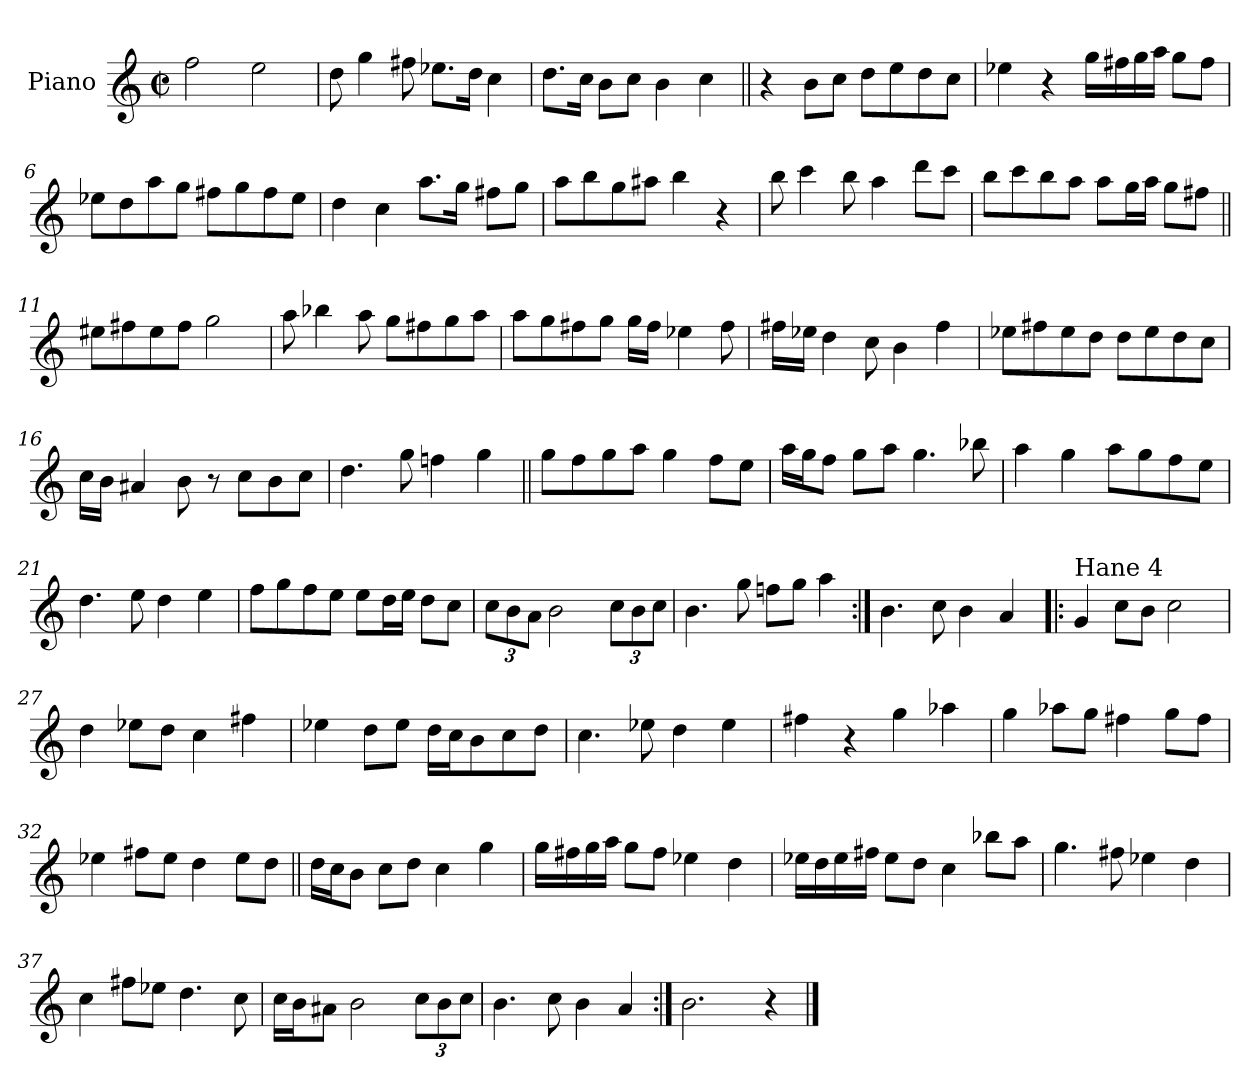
**kern
*part1
*staff1
*I"Piano
*I'Pno.
*clefG2
*k[]
*M2/2
*met(c|)
=1
2ff\
2ee\
=2
8dd\
4gg\
8ff#X\
8.ee-X\L
16dd\Jk
4cc\
=3
8.dd\L
16cc\Jk
8b\L
8cc\J
4b\
4cc\
=4||
4r
8b\L
8cc\J
8dd\L
8ee\
8dd\
8cc\J
=5
4ee-X\
4r
16gg\LL
16ff#X\
16gg\
16aa\JJ
8gg\L
8ff#\J
!!LO:LB:g=z
=6
8ee-X\L
8dd\
8aa\
8gg\J
8ff#X\L
8gg\
8ff#\
8ee-\J
=7
4dd\
4cc\
8.aa\L
16gg\Jk
8ff#X\L
8gg\J
=8
8aa\L
8bb\
8gg\
8aa#X\J
4bb\
4r
=9
8bb\
4ccc\
8bb\
4aa\
8ddd\L
8ccc\J
=10
8bb\L
8ccc\
8bb\
8aa\J
8aa\L
16gg\L
16aa\JJ
8gg\L
8ff#X\J
!!LO:LB:g=z
=11||
8ee#X\L
8ff#X\
8ee#\
8ff#\J
2gg\
=12
8aa\
4bb-X\
8aa\
8gg\L
8ff#X\
8gg\
8aa\J
=13
8aa\L
8gg\
8ff#X\
8gg\J
16gg\LL
16ff#\JJ
4ee-X\
8ff#\
=14
16ff#X\LL
16ee-X\JJ
4dd\
8cc\
4b\
4ff#\
=15
8ee-X\L
8ff#X\
8ee-\
8dd\J
8dd\L
8ee-\
8dd\
8cc\J
!!LO:LB:g=z
=16
16cc\LL
16b\JJ
4a#X/
8b\
8r
8cc\L
8b\
8cc\J
=17
4.dd\
8gg\
4ffn\
4gg\
=18||
8gg\L
8ff\
8gg\
8aa\J
4gg\
8ff\L
8ee\J
=19
16aa\LL
16gg\J
8ff\J
8gg\L
8aa\J
4.gg\
8bb-X\
=20
4aa\
4gg\
8aa\L
8gg\
8ff\
8ee\J
!!LO:LB:g=z
=21
4.dd\
8ee\
4dd\
4ee\
=22
8ff\L
8gg\
8ff\
8ee\J
8ee\L
16dd\L
16ee\JJ
8dd\L
8cc\J
=23
*Xbrackettup
12cc\L
12b\
12a\J
2b\
12cc\L
12b\
12cc\J
=24
4.b\
8gg\
8ffn\L
8gg\J
4aa\
=25:|!
4.b\
8cc\
4b\
4a/
=26!|:
!LO:TX:a:t=Hane 4
4g/
8cc\L
8b\J
2cc\
!!LO:LB:g=z
=27
4dd\
8ee-X\L
8dd\J
4cc\
4ff#X\
=28
4ee-X\
8dd\L
8ee-\J
16dd\LL
16cc\J
8b\
8cc\
8dd\J
=29
4.cc\
8ee-X\
4dd\
4ee-\
=30
4ff#X\
4r
4gg\
4aa-X\
=31
4gg\
8aa-X\L
8gg\J
4ff#X\
8gg\L
8ff#\J
=32
4ee-X\
8ff#X\L
8ee-\J
4dd\
8ee-\L
8dd\J
!!LO:LB:g=z
=33||
16dd\LL
16cc\J
8b\J
8cc\L
8dd\J
4cc\
4gg\
=34
16gg\LL
16ff#X\
16gg\
16aa\JJ
8gg\L
8ff#\J
4ee-X\
4dd\
=35
16ee-X\LL
16dd\
16ee-\
16ff#X\JJ
8ee-\L
8dd\J
4cc\
8bb-X\L
8aa\J
=36
4.gg\
8ff#X\
4ee-X\
4dd\
=37
4cc\
8ff#X\L
8ee-X\J
4.dd\
8cc\
!!LO:LB:g=z
=38
16cc\LL
16b\J
8a#X\J
2b\
12cc\L
12b\
12cc\J
=39
4.b\
8cc\
4b\
4a/
=40:|!
2.b\
4r
==
*-
